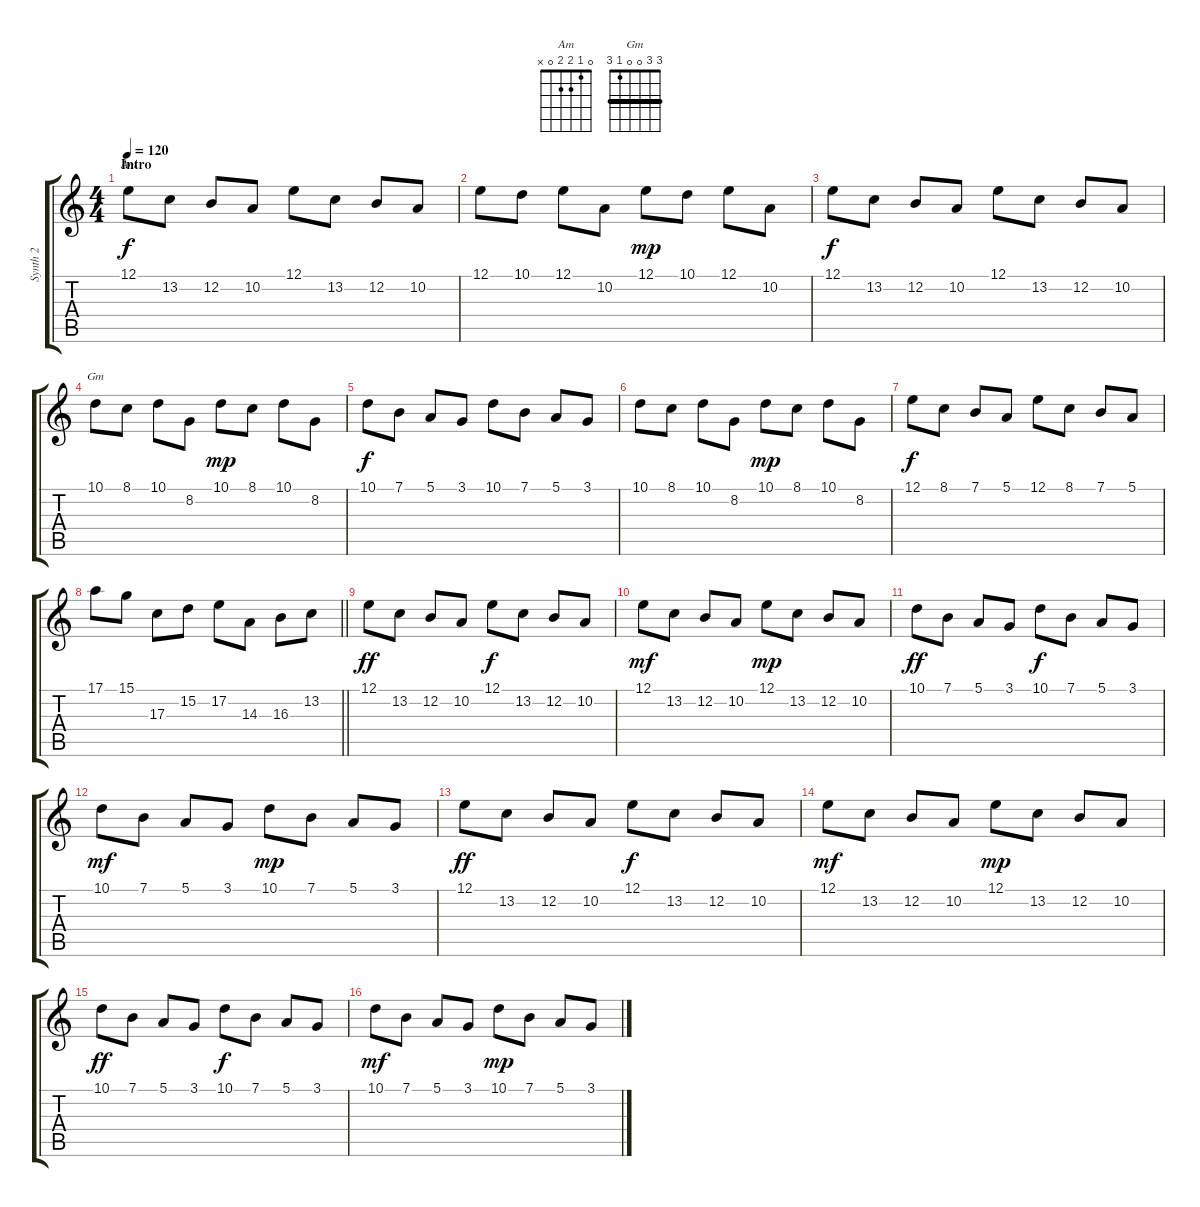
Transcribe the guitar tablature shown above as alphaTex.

\track ("Synth 2" "Synth 2") {instrument pad4choir}
\staff {score tabs}
\tuning (E4 B3 G3 D3 A2 E2) {hide}
\chord ("Am" 0 1 2 2 0 x)
\chord ("Gm" 3 3 0 0 1 3) {barre 3}
\ts (4 4)
\section ("" "Intro")
\tempo 120
\clef g2
\ks c
12.1.8{ch "Am" dy f instrument pad4choir} 13.2.8 12.2.8 10.2.8 12.1.8 13.2.8 12.2.8 10.2.8 |
12.1.8 10.1.8 12.1.8 10.2.8 12.1.8{dy mp} 10.1.8 12.1.8 10.2.8 |
12.1.8{dy f} 13.2.8 12.2.8 10.2.8 12.1.8 13.2.8 12.2.8 10.2.8 |
10.1.8{ch "Gm"} 8.1.8 10.1.8 8.2.8 10.1.8{dy mp} 8.1.8 10.1.8 8.2.8 |
10.1.8{dy f} 7.1.8 5.1.8 3.1.8 10.1.8 7.1.8 5.1.8 3.1.8 |
10.1.8 8.1.8 10.1.8 8.2.8 10.1.8{dy mp} 8.1.8 10.1.8 8.2.8 |
12.1.8{dy f} 8.1.8 7.1.8 5.1.8 12.1.8 8.1.8 7.1.8 5.1.8 |
\barLineRight lightlight
17.1.8 15.1.8 17.3.8 15.2.8 17.2.8 14.3.8 16.3.8 13.2.8 |
12.1.8{dy ff} 13.2.8 12.2.8 10.2.8 12.1.8{dy f} 13.2.8 12.2.8 10.2.8 |
12.1.8{dy mf} 13.2.8 12.2.8 10.2.8 12.1.8{dy mp} 13.2.8 12.2.8 10.2.8 |
10.1.8{dy ff} 7.1.8 5.1.8 3.1.8 10.1.8{dy f} 7.1.8 5.1.8 3.1.8 |
10.1.8{dy mf} 7.1.8 5.1.8 3.1.8 10.1.8{dy mp} 7.1.8 5.1.8 3.1.8 |
12.1.8{dy ff} 13.2.8 12.2.8 10.2.8 12.1.8{dy f} 13.2.8 12.2.8 10.2.8 |
12.1.8{dy mf} 13.2.8 12.2.8 10.2.8 12.1.8{dy mp} 13.2.8 12.2.8 10.2.8 |
10.1.8{dy ff} 7.1.8 5.1.8 3.1.8 10.1.8{dy f} 7.1.8 5.1.8 3.1.8 |
10.1.8{dy mf} 7.1.8 5.1.8 3.1.8 10.1.8{dy mp} 7.1.8 5.1.8 3.1.8
